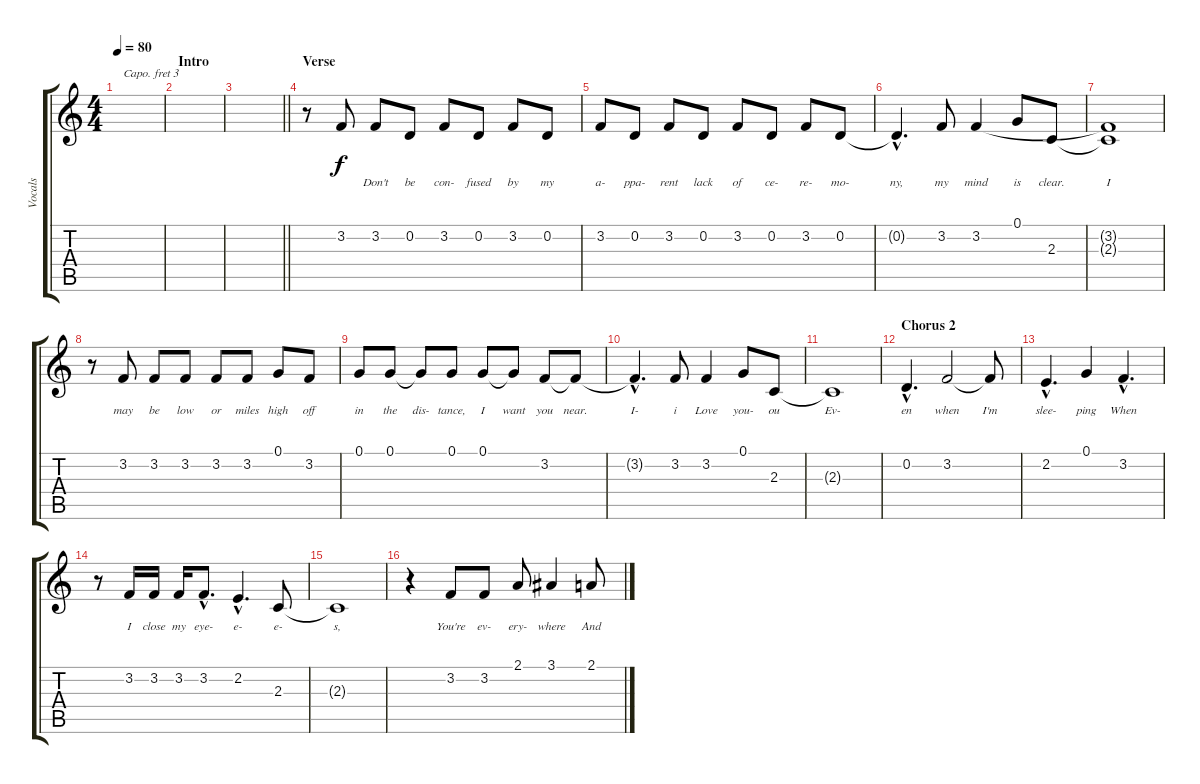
\track ("Vocals" "Vocals") {instrument harpsichord}
\staff {score tabs}
\capo 3
\tuning (E4 B3 G3 D3 A2 E2) {hide}
\ts (4 4)
\tempo 80
\clef g2
\ks c
|
\section ("" "Intro")
|
\barLineRight lightlight
|
\section ("" "Verse")
r.8 3.2.8{lyrics (0 "") lyrics (1 "") lyrics (2 "") lyrics (3 "") lyrics (4 "")} 3.2.8{lyrics (0 "Don't") lyrics (1 "") lyrics (2 "") lyrics (3 "") lyrics (4 "")} 0.2.8{lyrics (0 "be") lyrics (1 "") lyrics (2 "") lyrics (3 "") lyrics (4 "")} 3.2.8{lyrics (0 "con-") lyrics (1 "") lyrics (2 "") lyrics (3 "") lyrics (4 "")} 0.2.8{lyrics (0 "fused") lyrics (1 "") lyrics (2 "") lyrics (3 "") lyrics (4 "")} 3.2.8{lyrics (0 "by") lyrics (1 "") lyrics (2 "") lyrics (3 "") lyrics (4 "")} 0.2.8{lyrics (0 "my") lyrics (1 "") lyrics (2 "") lyrics (3 "") lyrics (4 "")} |
3.2.8{lyrics (0 "a-") lyrics (1 "") lyrics (2 "") lyrics (3 "") lyrics (4 "")} 0.2.8{lyrics (0 "ppa-") lyrics (1 "") lyrics (2 "") lyrics (3 "") lyrics (4 "")} 3.2.8{lyrics (0 "rent") lyrics (1 "") lyrics (2 "") lyrics (3 "") lyrics (4 "")} 0.2.8{lyrics (0 "lack") lyrics (1 "") lyrics (2 "") lyrics (3 "") lyrics (4 "")} 3.2.8{lyrics (0 "of") lyrics (1 "") lyrics (2 "") lyrics (3 "") lyrics (4 "")} 0.2.8{lyrics (0 "ce-") lyrics (1 "") lyrics (2 "") lyrics (3 "") lyrics (4 "")} 3.2.8{lyrics (0 "re-") lyrics (1 "") lyrics (2 "") lyrics (3 "") lyrics (4 "")} 0.2.8{lyrics (0 "mo-") lyrics (1 "") lyrics (2 "") lyrics (3 "") lyrics (4 "")} |
0.2{hac t}.4{d lyrics (0 "ny,") lyrics (1 "") lyrics (2 "") lyrics (3 "") lyrics (4 "")} 3.2.8{lyrics (0 "my") lyrics (1 "") lyrics (2 "") lyrics (3 "") lyrics (4 "")} 3.2.4{lyrics (0 "mind") lyrics (1 "") lyrics (2 "") lyrics (3 "") lyrics (4 "")} 0.1.8{lyrics (0 "is") lyrics (1 "") lyrics (2 "") lyrics (3 "") lyrics (4 "")} 2.3.8{lyrics (0 "clear.") lyrics (1 "") lyrics (2 "") lyrics (3 "") lyrics (4 "")} |
(3.2{t} 2.3{t}).1{lyrics (0 "I") lyrics (1 "") lyrics (2 "") lyrics (3 "") lyrics (4 "")} |
r.8 3.2.8{lyrics (0 "may") lyrics (1 "") lyrics (2 "") lyrics (3 "") lyrics (4 "")} 3.2.8{lyrics (0 "be") lyrics (1 "") lyrics (2 "") lyrics (3 "") lyrics (4 "")} 3.2.8{lyrics (0 "low") lyrics (1 "") lyrics (2 "") lyrics (3 "") lyrics (4 "")} 3.2.8{lyrics (0 "or") lyrics (1 "") lyrics (2 "") lyrics (3 "") lyrics (4 "")} 3.2.8{lyrics (0 "miles") lyrics (1 "") lyrics (2 "") lyrics (3 "") lyrics (4 "")} 0.1.8{lyrics (0 "high") lyrics (1 "") lyrics (2 "") lyrics (3 "") lyrics (4 "")} 3.2.8{lyrics (0 "off") lyrics (1 "") lyrics (2 "") lyrics (3 "") lyrics (4 "")} |
0.1.8{lyrics (0 "in") lyrics (1 "") lyrics (2 "") lyrics (3 "") lyrics (4 "")} 0.1.8{lyrics (0 "the") lyrics (1 "") lyrics (2 "") lyrics (3 "") lyrics (4 "")} 0.1{t}.8{lyrics (0 "dis-") lyrics (1 "") lyrics (2 "") lyrics (3 "") lyrics (4 "")} 0.1.8{lyrics (0 "tance,") lyrics (1 "") lyrics (2 "") lyrics (3 "") lyrics (4 "")} 0.1.8{lyrics (0 "I") lyrics (1 "") lyrics (2 "") lyrics (3 "") lyrics (4 "")} 0.1{t}.8{lyrics (0 "want") lyrics (1 "") lyrics (2 "") lyrics (3 "") lyrics (4 "")} 3.2.8{lyrics (0 "you") lyrics (1 "") lyrics (2 "") lyrics (3 "") lyrics (4 "")} 3.2{t}.8{lyrics (0 "near.") lyrics (1 "") lyrics (2 "") lyrics (3 "") lyrics (4 "")} |
3.2{hac t}.4{d lyrics (0 "I-") lyrics (1 "") lyrics (2 "") lyrics (3 "") lyrics (4 "")} 3.2.8{lyrics (0 "i") lyrics (1 "") lyrics (2 "") lyrics (3 "") lyrics (4 "")} 3.2.4{lyrics (0 "Love") lyrics (1 "") lyrics (2 "") lyrics (3 "") lyrics (4 "")} 0.1.8{lyrics (0 "you-") lyrics (1 "") lyrics (2 "") lyrics (3 "") lyrics (4 "")} 2.3.8{lyrics (0 "ou") lyrics (1 "") lyrics (2 "") lyrics (3 "") lyrics (4 "")} |
2.3{t}.1{lyrics (0 "Ev-") lyrics (1 "") lyrics (2 "") lyrics (3 "") lyrics (4 "")} |
\section ("" "Chorus 2")
0.2{hac}.4{d lyrics (0 "en") lyrics (1 "") lyrics (2 "") lyrics (3 "") lyrics (4 "")} 3.2.2{lyrics (0 "when") lyrics (1 "") lyrics (2 "") lyrics (3 "") lyrics (4 "")} 3.2{t}.8{lyrics (0 "I'm") lyrics (1 "") lyrics (2 "") lyrics (3 "") lyrics (4 "")} |
2.2{hac}.4{d lyrics (0 "slee-") lyrics (1 "") lyrics (2 "") lyrics (3 "") lyrics (4 "")} 0.1.4{lyrics (0 "ping") lyrics (1 "") lyrics (2 "") lyrics (3 "") lyrics (4 "")} 3.2{hac}.4{d lyrics (0 "When") lyrics (1 "") lyrics (2 "") lyrics (3 "") lyrics (4 "")} |
r.8 3.2.16{lyrics (0 "I") lyrics (1 "") lyrics (2 "") lyrics (3 "") lyrics (4 "")} 3.2.16{lyrics (0 "close") lyrics (1 "") lyrics (2 "") lyrics (3 "") lyrics (4 "")} 3.2.16{lyrics (0 "my") lyrics (1 "") lyrics (2 "") lyrics (3 "") lyrics (4 "")} 3.2{hac}.8{d lyrics (0 "eye-") lyrics (1 "") lyrics (2 "") lyrics (3 "") lyrics (4 "")} 2.2{hac}.4{d lyrics (0 "e-") lyrics (1 "") lyrics (2 "") lyrics (3 "") lyrics (4 "")} 2.3.8{lyrics (0 "e-") lyrics (1 "") lyrics (2 "") lyrics (3 "") lyrics (4 "")} |
2.3{t}.1{lyrics (0 "s,") lyrics (1 "") lyrics (2 "") lyrics (3 "") lyrics (4 "")} |
r.4 3.2.8{lyrics (0 "You're") lyrics (1 "") lyrics (2 "") lyrics (3 "") lyrics (4 "")} 3.2.8{lyrics (0 "ev-") lyrics (1 "") lyrics (2 "") lyrics (3 "") lyrics (4 "")} 2.1.8{lyrics (0 "ery-") lyrics (1 "") lyrics (2 "") lyrics (3 "") lyrics (4 "")} 3.1.4{lyrics (0 "where") lyrics (1 "") lyrics (2 "") lyrics (3 "") lyrics (4 "")} 2.1.8{lyrics (0 "And") lyrics (1 "") lyrics (2 "") lyrics (3 "") lyrics (4 "")}
